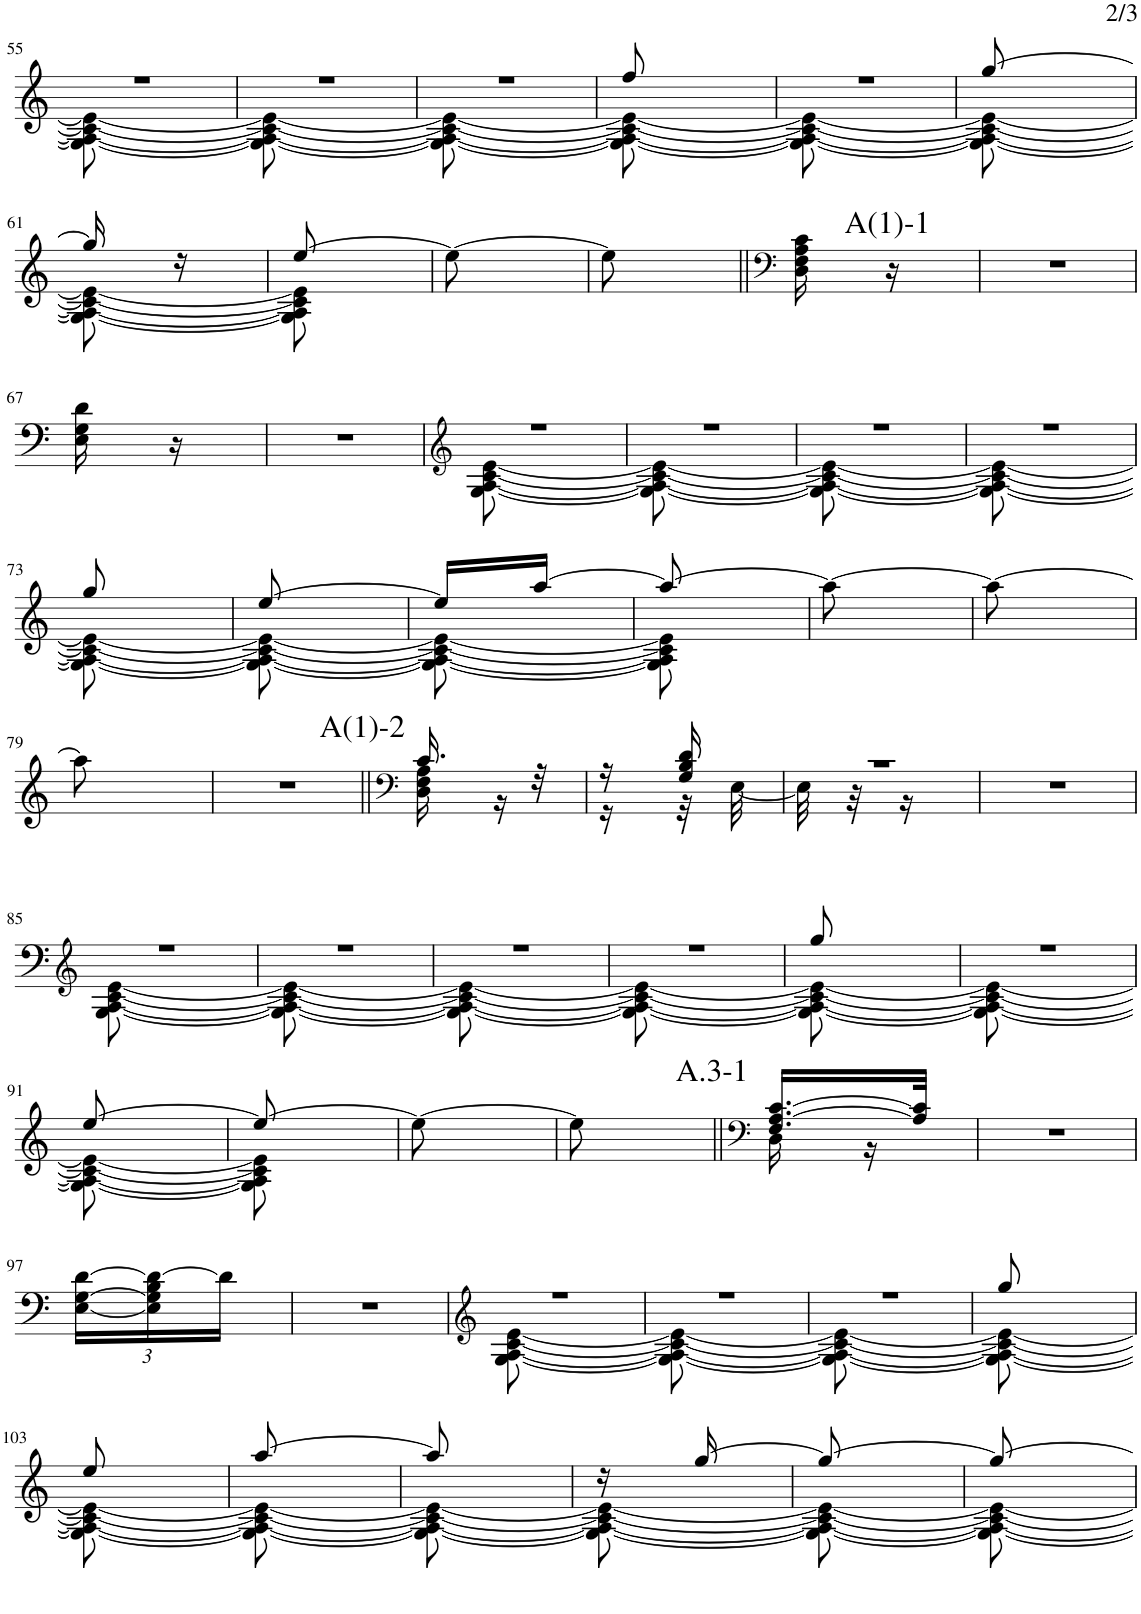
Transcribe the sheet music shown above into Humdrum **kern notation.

**kern
*part1
*staff1
*I"ピアノ
!!LO:PB:g=z
*clefG2
*k[]
*M1/8
=55
*^
8r	8G\_ 8A\_ 8c\_ 8e\_
=56	=56
8r	8G\_ 8A\_ 8c\_ 8e\_
=57	=57
8r	8G\_ 8A\_ 8c\_ 8e\_
=58	=58
8ff/	8G\_ 8A\_ 8c\_ 8e\_
=59	=59
8r	8G\_ 8A\_ 8c\_ 8e\_
=60	=60
[8gg/	8G\_ 8A\_ 8c\_ 8e\_
!!LO:LB:g=z	!!
=61	=61
16gg/]	8G\_ 8A\_ 8c\_ 8e\_
16r	.
=62	=62
[8ee/	8G\] 8A\] 8c\] 8e\]
*v	*v
=63
8ee\_
=64
8ee\]
=65||
*clefF4
!LO:TX:a:t=A(1)-1
16D\ 16F\ 16A\ 16c\
16r
=66
8r
!!LO:LB:g=z
=67
16E\ 16G\ 16d\
16r
=68
8r
=69
*clefG2
*^
8r	[8G\ [8A\ [8c\ [8e\
=70	=70
8r	8G\_ 8A\_ 8c\_ 8e\_
=71	=71
8r	8G\_ 8A\_ 8c\_ 8e\_
=72	=72
8r	8G\_ 8A\_ 8c\_ 8e\_
!!LO:LB:g=z	!!
=73	=73
8gg/	8G\_ 8A\_ 8c\_ 8e\_
=74	=74
[8ee/	8G\_ 8A\_ 8c\_ 8e\_
=75	=75
16ee/LL]	8G\_ 8A\_ 8c\_ 8e\_
[16aa/JJ	.
=76	=76
8aa/_	8G\] 8A\] 8c\] 8e\]
*v	*v
=77
8aa\_
=78
8aa\_
!!LO:LB:g=z
=79
8aa\]
=80
8r
=81||
*clefF4
*^
!LO:TX:a:t=A(1)-2	!
16.c/	16D\ 16F\ 16A\
.	16r
32r	.
=82	=82
16r	16r
16G/ 16B/ 16d/	32r
.	[32E\
=83	=83
8r	32E\]
.	32r
.	16r
*v	*v
=84
8r
!!LO:LB:g=z
=85
*clefG2
*^
8r	[8G\ [8A\ [8c\ [8e\
=86	=86
8r	8G\_ 8A\_ 8c\_ 8e\_
=87	=87
8r	8G\_ 8A\_ 8c\_ 8e\_
=88	=88
8r	8G\_ 8A\_ 8c\_ 8e\_
=89	=89
8gg/	8G\_ 8A\_ 8c\_ 8e\_
=90	=90
8r	8G\_ 8A\_ 8c\_ 8e\_
!!LO:LB:g=z	!!
=91	=91
[8ee/	8G\_ 8A\_ 8c\_ 8e\_
=92	=92
8ee/_	8G\] 8A\] 8c\] 8e\]
*v	*v
=93
8ee\_
=94
8ee\]
=95||
*clefF4
*^
!LO:TX:a:t=A.3-1	!
16.F/ [16.A/ [16.c/LL	16D\
.	16r
32A/] 32c/]JJk	.
*v	*v
=96
8r
!!LO:LB:g=z
=97
*Xbrackettup
[24E\ [24G\ [24d\LL
24E\] 24G\] 24B\ 24d\_
24d\JJ]
=98
8r
=99
*clefG2
*^
8r	[8G\ [8A\ [8c\ [8e\
=100	=100
8r	8G\_ 8A\_ 8c\_ 8e\_
=101	=101
8r	8G\_ 8A\_ 8c\_ 8e\_
=102	=102
8gg/	8G\_ 8A\_ 8c\_ 8e\_
!!LO:LB:g=z	!!
=103	=103
8ee/	8G\_ 8A\_ 8c\_ 8e\_
=104	=104
[8aa/	8G\_ 8A\_ 8c\_ 8e\_
=105	=105
8aa/]	8G\_ 8A\_ 8c\_ 8e\_
=106	=106
16r	8G\_ 8A\_ 8c\_ 8e\_
[16gg/	.
=107	=107
8gg/_	8G\_ 8A\_ 8c\_ 8e\_
=108	=108
8gg/_	8G\_ 8A\_ 8c\_ 8e\_
*v	*v
=
*-
